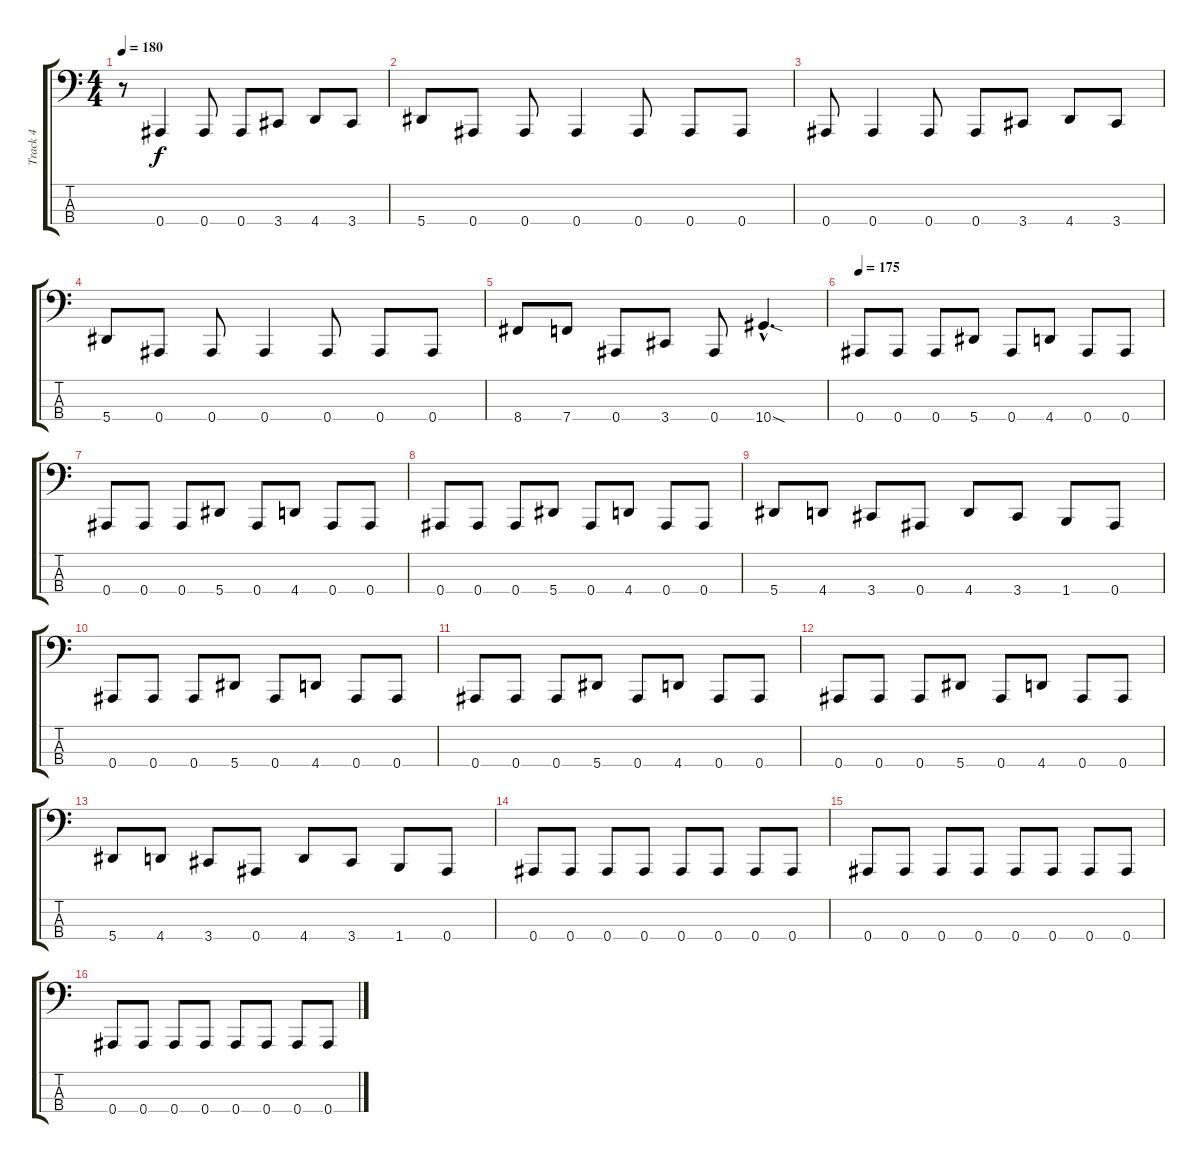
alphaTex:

\track ("Track 4" "Track 4") {instrument electricbasspick}
\staff {score tabs}
\tuning (Eb2 Bb1 F1 Bb0) {hide}
\ts (4 4)
\tempo 180
\clef f4
\ks c
r.8{dy f} 0.4.4 0.4.8 0.4.8 3.4.8 4.4.8 3.4.8 |
5.4.8 0.4.8 0.4.8 0.4.4 0.4.8 0.4.8 0.4.8 |
0.4.8 0.4.4 0.4.8 0.4.8 3.4.8 4.4.8 3.4.8 |
5.4.8 0.4.8 0.4.8 0.4.4 0.4.8 0.4.8 0.4.8 |
8.4.8 7.4.8 0.4.8 3.4.8 0.4.8 10.4{sod hac}.4{d} |
\tempo 175
0.4.8 0.4.8 0.4.8 5.4.8 0.4.8 4.4.8 0.4.8 0.4.8 |
0.4.8 0.4.8 0.4.8 5.4.8 0.4.8 4.4.8 0.4.8 0.4.8 |
0.4.8 0.4.8 0.4.8 5.4.8 0.4.8 4.4.8 0.4.8 0.4.8 |
5.4.8 4.4.8 3.4.8 0.4.8 4.4.8 3.4.8 1.4.8 0.4.8 |
0.4.8 0.4.8 0.4.8 5.4.8 0.4.8 4.4.8 0.4.8 0.4.8 |
0.4.8 0.4.8 0.4.8 5.4.8 0.4.8 4.4.8 0.4.8 0.4.8 |
0.4.8 0.4.8 0.4.8 5.4.8 0.4.8 4.4.8 0.4.8 0.4.8 |
5.4.8 4.4.8 3.4.8 0.4.8 4.4.8 3.4.8 1.4.8 0.4.8 |
0.4.8 0.4.8 0.4.8 0.4.8 0.4.8 0.4.8 0.4.8 0.4.8 |
0.4.8 0.4.8 0.4.8 0.4.8 0.4.8 0.4.8 0.4.8 0.4.8 |
0.4.8 0.4.8 0.4.8 0.4.8 0.4.8 0.4.8 0.4.8 0.4.8
